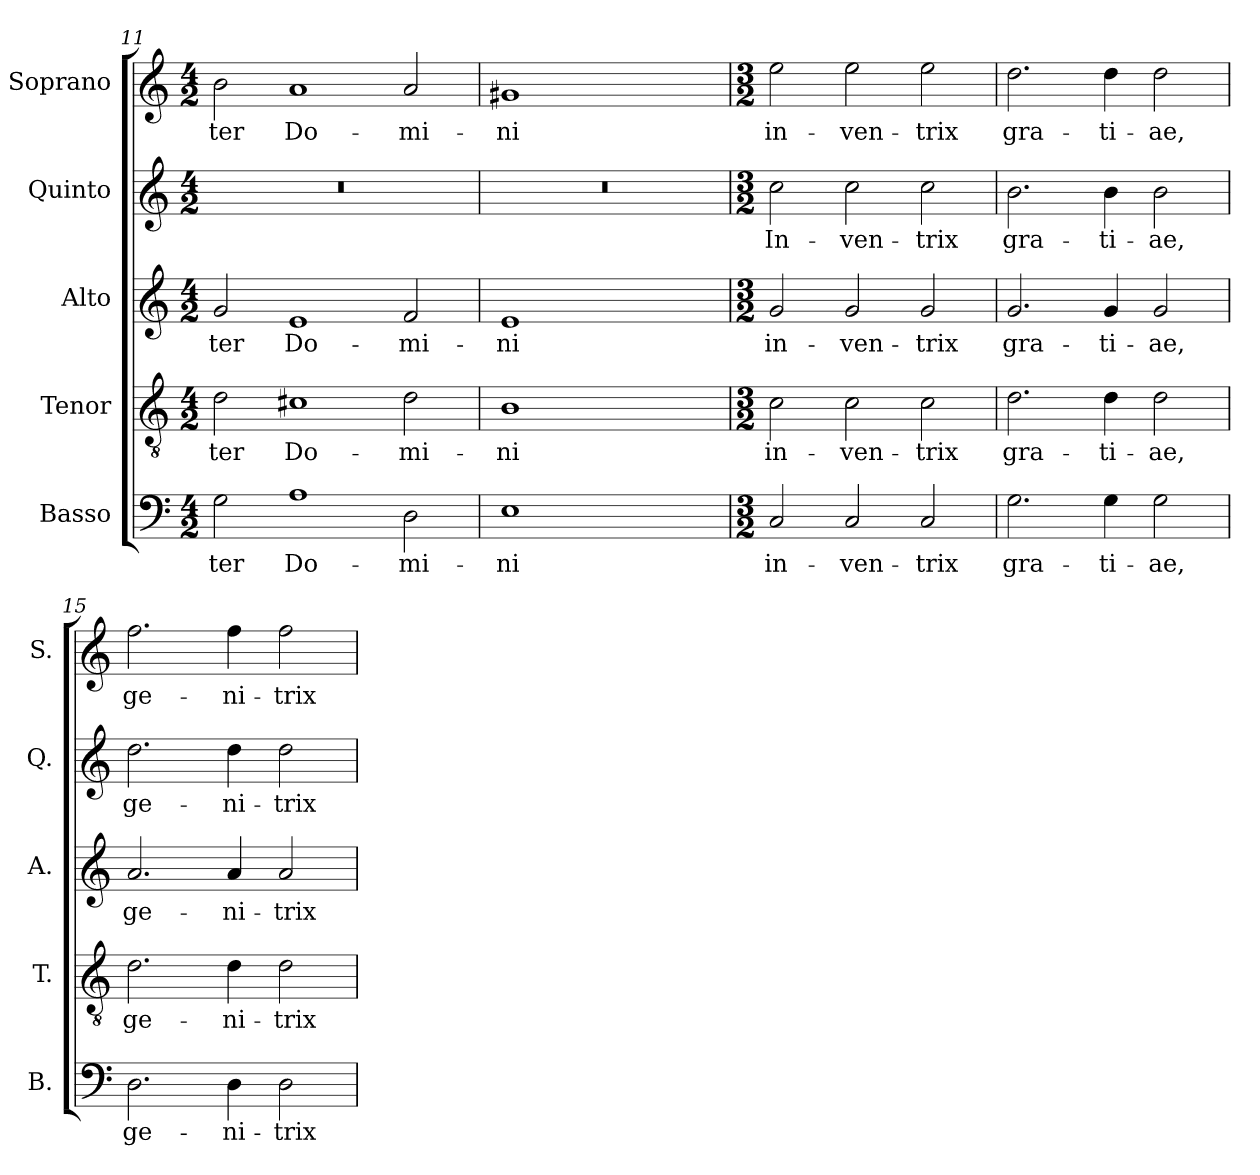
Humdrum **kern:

**kern	**text	**kern	**text	**kern	**text	**kern	**text	**kern	**text
*part5	*part5	*part4	*part4	*part3	*part3	*part2	*part2	*part1	*part1
*staff5	*staff5	*staff4	*staff4	*staff3	*staff3	*staff2	*staff2	*staff1	*staff1
*I"Basso	*	*I"Tenor	*	*I"Alto	*	*I"Quinto	*	*I"Soprano	*
*I'B.	*	*I'T.	*	*I'A.	*	*I'Q.	*	*I'S.	*
*clefF4	*	*clefGv2	*	*clefG2	*	*clefG2	*	*clefG2	*
*	*	*ITrd7c12	*	*	*	*	*	*	*
*k[]	*	*k[]	*	*k[]	*	*k[]	*	*k[]	*
*C:	*	*C:	*	*C:	*	*C:	*	*C:	*
*M4/2	*	*M4/2	*	*M4/2	*	*M4/2	*	*M4/2	*
=11	=11	=11	=11	=11	=11	=11	=11	=11	=11
!	!LO:LY:b:color=#000000	!	!	!	!	!	!	!	!
!	!	!	!LO:LY:b:color=#000000	!	!	!	!	!	!
!	!	!	!	!	!LO:LY:b:color=#000000	!LO:N:vis=1	!	!	!
!	!	!	!	!	!	!	!	!	!LO:LY:b:color=#000000
2Gi\	-ter	2Di\	-ter	2gi/	-ter	0r	.	2bi\	-ter
!	!LO:LY:b:color=#000000	!	!	!	!	!	!	!	!
!	!	!	!LO:LY:b:color=#000000	!	!	!	!	!	!
!	!	!	!	!	!LO:LY:b:color=#000000	!	!	!	!
!	!	!	!	!	!	!	!	!	!LO:LY:b:color=#000000
1Ai	Do-	1C#Xi	Do-	1ei	Do-	.	.	1ai	Do-
!	!LO:LY:b:color=#000000	!	!	!	!	!	!	!	!
!	!	!	!LO:LY:b:color=#000000	!	!	!	!	!	!
!	!	!	!	!	!LO:LY:b:color=#000000	!	!	!	!
!	!	!	!	!	!	!	!	!	!LO:LY:b:color=#000000
2Di\	-mi-	2Di\	-mi-	2fi/	-mi-	.	.	2ai/	-mi-
=12	=12	=12	=12	=12	=12	=12	=12	=12	=12
!	!LO:LY:b:color=#000000	!	!	!	!	!	!	!	!
!	!	!	!LO:LY:b:color=#000000	!	!	!	!	!	!
!	!	!	!	!	!LO:LY:b:color=#000000	!	!	!	!
!	!	!	!	!	!	!	!	!	!LO:LY:b:color=#000000
1Ei	-ni	1BBi	-ni	1ei	-ni	0r	.	1g#Xi	-ni
1ryy	.	1ryy	.	1ryy	.	.	.	1ryy	.
!!LO:LB:g=z
=13	=13	=13	=13	=13	=13	=13	=13	=13	=13
*M3/2	*	*M3/2	*	*M3/2	*	*M3/2	*	*M3/2	*
!	!LO:LY:b:color=#000000	!	!	!	!	!	!	!	!
!	!	!	!LO:LY:b:color=#000000	!	!	!	!	!	!
!	!	!	!	!	!LO:LY:b:color=#000000	!	!	!	!
!	!	!	!	!	!	!	!LO:LY:b:color=#000000	!	!
!	!	!	!	!	!	!	!	!	!LO:LY:b:color=#000000
2Ci/	in-	2Ci\	in-	2gi/	in-	2cci\	In-	2eei\	in-
!	!LO:LY:b:color=#000000	!	!	!	!	!	!	!	!
!	!	!	!LO:LY:b:color=#000000	!	!	!	!	!	!
!	!	!	!	!	!LO:LY:b:color=#000000	!	!	!	!
!	!	!	!	!	!	!	!LO:LY:b:color=#000000	!	!
!	!	!	!	!	!	!	!	!	!LO:LY:b:color=#000000
2Ci/	-ven-	2Ci\	-ven-	2gi/	-ven-	2cci\	-ven-	2eei\	-ven-
!	!LO:LY:b:color=#000000	!	!	!	!	!	!	!	!
!	!	!	!LO:LY:b:color=#000000	!	!	!	!	!	!
!	!	!	!	!	!LO:LY:b:color=#000000	!	!	!	!
!	!	!	!	!	!	!	!LO:LY:b:color=#000000	!	!
!	!	!	!	!	!	!	!	!	!LO:LY:b:color=#000000
2Ci/	-trix	2Ci\	-trix	2gi/	-trix	2cci\	-trix	2eei\	-trix
=14	=14	=14	=14	=14	=14	=14	=14	=14	=14
!	!LO:LY:b:color=#000000	!	!	!	!	!	!	!	!
!	!	!	!LO:LY:b:color=#000000	!	!	!	!	!	!
!	!	!	!	!	!LO:LY:b:color=#000000	!	!	!	!
!	!	!	!	!	!	!	!LO:LY:b:color=#000000	!	!
!	!	!	!	!	!	!	!	!	!LO:LY:b:color=#000000
2.Gi\	gra-	2.Di\	gra-	2.gi/	gra-	2.bi\	gra-	2.ddi\	gra-
!	!LO:LY:b:color=#000000	!	!	!	!	!	!	!	!
!	!	!	!LO:LY:b:color=#000000	!	!	!	!	!	!
!	!	!	!	!	!LO:LY:b:color=#000000	!	!	!	!
!	!	!	!	!	!	!	!LO:LY:b:color=#000000	!	!
!	!	!	!	!	!	!	!	!	!LO:LY:b:color=#000000
4Gi\	-ti-	4Di\	-ti-	4gi/	-ti-	4bi\	-ti-	4ddi\	-ti-
!	!LO:LY:b:color=#000000	!	!	!	!	!	!	!	!
!	!	!	!LO:LY:b:color=#000000	!	!	!	!	!	!
!	!	!	!	!	!LO:LY:b:color=#000000	!	!	!	!
!	!	!	!	!	!	!	!LO:LY:b:color=#000000	!	!
!	!	!	!	!	!	!	!	!	!LO:LY:b:color=#000000
2Gi\	-ae,	2Di\	-ae,	2gi/	-ae,	2bi\	-ae,	2ddi\	-ae,
=15	=15	=15	=15	=15	=15	=15	=15	=15	=15
!	!LO:LY:b:color=#000000	!	!	!	!	!	!	!	!
!	!	!	!LO:LY:b:color=#000000	!	!	!	!	!	!
!	!	!	!	!	!LO:LY:b:color=#000000	!	!	!	!
!	!	!	!	!	!	!	!LO:LY:b:color=#000000	!	!
!	!	!	!	!	!	!	!	!	!LO:LY:b:color=#000000
2.Di\	ge-	2.Di\	ge-	2.ai/	ge-	2.ddi\	ge-	2.ffi\	ge-
!	!LO:LY:b:color=#000000	!	!	!	!	!	!	!	!
!	!	!	!LO:LY:b:color=#000000	!	!	!	!	!	!
!	!	!	!	!	!LO:LY:b:color=#000000	!	!	!	!
!	!	!	!	!	!	!	!LO:LY:b:color=#000000	!	!
!	!	!	!	!	!	!	!	!	!LO:LY:b:color=#000000
4Di\	-ni-	4Di\	-ni-	4ai/	-ni-	4ddi\	-ni-	4ffi\	-ni-
!	!LO:LY:b:color=#000000	!	!	!	!	!	!	!	!
!	!	!	!LO:LY:b:color=#000000	!	!	!	!	!	!
!	!	!	!	!	!LO:LY:b:color=#000000	!	!	!	!
!	!	!	!	!	!	!	!LO:LY:b:color=#000000	!	!
!	!	!	!	!	!	!	!	!	!LO:LY:b:color=#000000
2Di\	-trix	2Di\	-trix	2ai/	-trix	2ddi\	-trix	2ffi\	-trix
=	=	=	=	=	=	=	=	=	=
*-	*-	*-	*-	*-	*-	*-	*-	*-	*-
